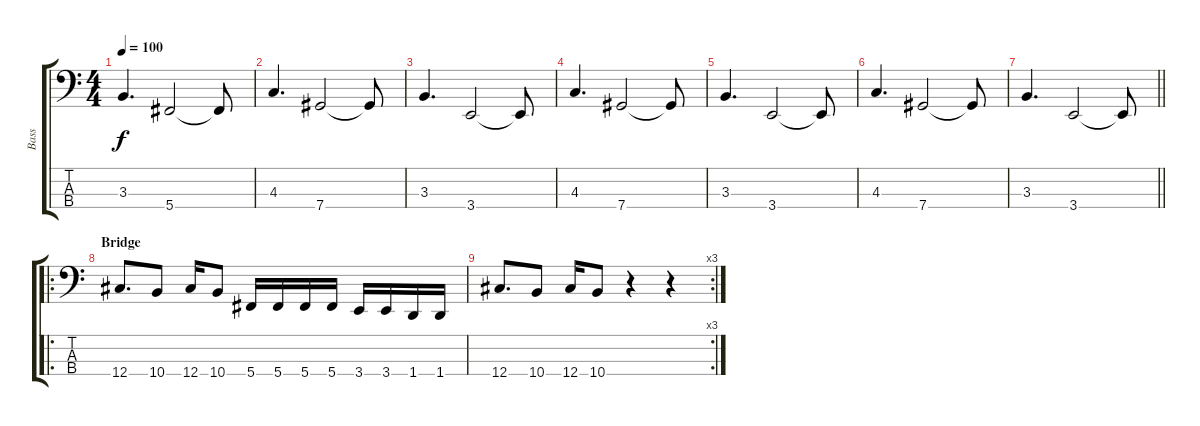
\track ("Bass" "Bass") {instrument electricbassfinger}
\staff {score tabs}
\tuning (Gb2 Db2 Ab1 Db1) {hide}
\ts (4 4)
\tempo 100
\clef f4
\ks c
3.3.4{d dy f} 5.4.2 5.4{t}.8 |
4.3.4{d} 7.4.2 7.4{t}.8 |
3.3.4{d} 3.4.2 3.4{t}.8 |
4.3.4{d} 7.4.2 7.4{t}.8 |
3.3.4{d} 3.4.2 3.4{t}.8 |
4.3.4{d} 7.4.2 7.4{t}.8 |
\barLineRight lightlight
3.3.4{d} 3.4.2 3.4{t}.8 |
\ro
\section ("" "Bridge")
12.4.8{d} 10.4.8 12.4.16 10.4.8 5.4.16 5.4.16 5.4.16 5.4.16 3.4.16 3.4.16 1.4.16 1.4.16 |
\rc 3
12.4.8{d} 10.4.8 12.4.16 10.4.8 r.4 r.4
